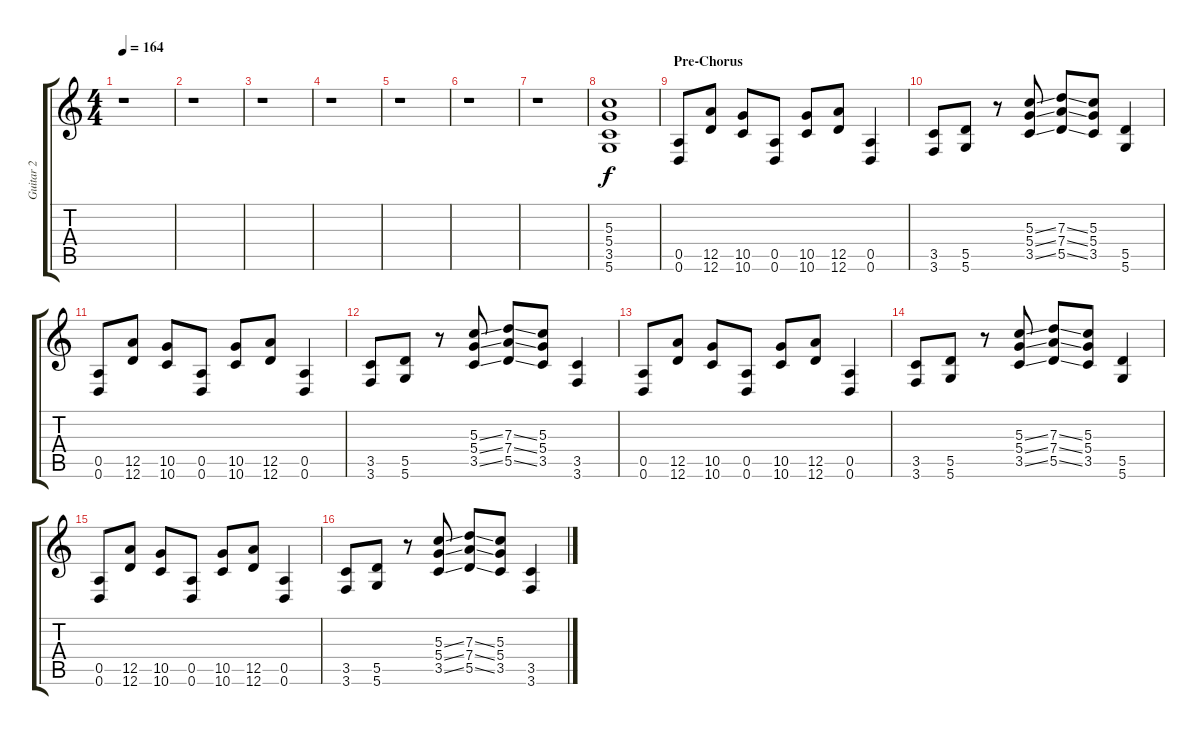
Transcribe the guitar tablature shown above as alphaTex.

\track ("Guitar 2" "Guitar 2") {instrument distortionguitar}
\staff {score tabs}
\tuning (E4 B3 G3 D3 A2 D2) {hide}
\ts (4 4)
\tempo 164
\clef g2
\ks c
r.1{dy f} |
r.1 |
r.1 |
r.1 |
r.1 |
r.1 |
r.1 |
(5.3 5.4 3.5 5.6).1 |
\section ("" "Pre-Chorus")
(0.5 0.6).8 (12.5 12.6).8 (10.5 10.6).8 (0.5 0.6).8 (10.5 10.6).8 (12.5 12.6).8 (0.5 0.6).4 |
(3.5 3.6).8 (5.5 5.6).8 r.8 (5.3{ss} 5.4{ss} 3.5{ss}).8 (7.3{ss} 7.4{ss} 5.5{ss}).8 (5.3 5.4 3.5).8 (5.5 5.6).4 |
(0.5 0.6).8 (12.5 12.6).8 (10.5 10.6).8 (0.5 0.6).8 (10.5 10.6).8 (12.5 12.6).8 (0.5 0.6).4 |
(3.5 3.6).8 (5.5 5.6).8 r.8 (5.3{ss} 5.4{ss} 3.5{ss}).8 (7.3{ss} 7.4{ss} 5.5{ss}).8 (5.3 5.4 3.5).8 (3.5 3.6).4 |
(0.5 0.6).8 (12.5 12.6).8 (10.5 10.6).8 (0.5 0.6).8 (10.5 10.6).8 (12.5 12.6).8 (0.5 0.6).4 |
(3.5 3.6).8 (5.5 5.6).8 r.8 (5.3{ss} 5.4{ss} 3.5{ss}).8 (7.3{ss} 7.4{ss} 5.5{ss}).8 (5.3 5.4 3.5).8 (5.5 5.6).4 |
(0.5 0.6).8 (12.5 12.6).8 (10.5 10.6).8 (0.5 0.6).8 (10.5 10.6).8 (12.5 12.6).8 (0.5 0.6).4 |
(3.5 3.6).8 (5.5 5.6).8 r.8 (5.3{ss} 5.4{ss} 3.5{ss}).8 (7.3{ss} 7.4{ss} 5.5{ss}).8 (5.3 5.4 3.5).8 (3.5 3.6).4
